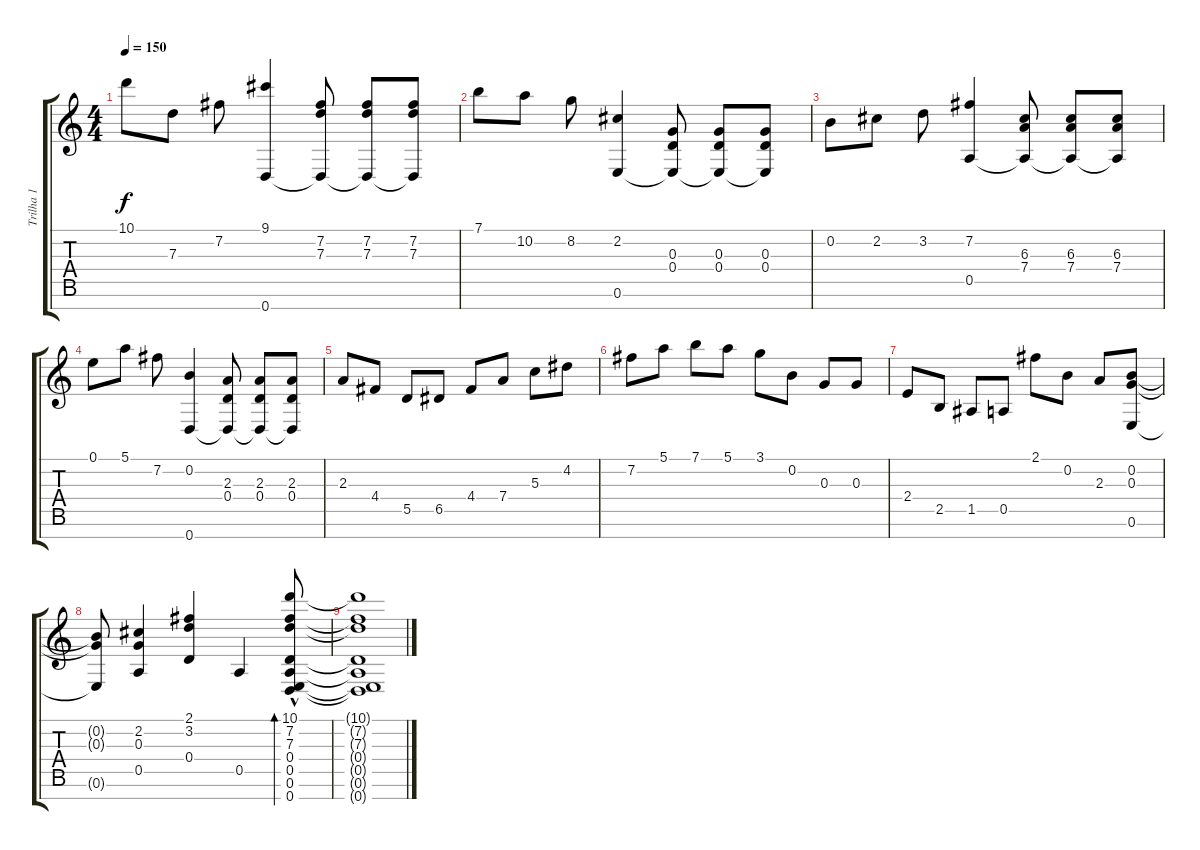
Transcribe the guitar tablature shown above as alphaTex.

\track ("Trilha 1" "Trilha 1") {instrument acousticguitarnylon}
\staff {score tabs}
\tuning (E4 B3 G3 D3 A2 E2 D2) {hide}
\ts (4 4)
\tempo 150
\clef g2
\ks c
10.1.8{dy f} 7.3.8 7.2.8 (9.1 0.7).4 (7.2 7.3 0.7{t}).8 (7.2 7.3 0.7{t}).8 (7.2 7.3 0.7{t}).8 |
7.1.8 10.2.8 8.2.8 (2.2 0.6).4 (0.3 0.4 0.6{t}).8 (0.3 0.4 0.6{t}).8 (0.3 0.4 0.6{t}).8 |
0.2.8 2.2.8 3.2.8 (7.2 0.5).4 (6.3 7.4 0.5{t}).8 (6.3 7.4 0.5{t}).8 (6.3 7.4 0.5{t}).8 |
0.1.8 5.1.8 7.2.8 (0.2 0.7).4 (2.3 0.4 0.7{t}).8 (2.3 0.4 0.7{t}).8 (2.3 0.4 0.7{t}).8 |
2.3.8 4.4.8 5.5.8 6.5.8 4.4.8 7.4.8 5.3.8 4.2.8 |
7.2.8 5.1.8 7.1.8 5.1.8 3.1.8 0.2.8 0.3.8 0.3.8 |
2.4.8 2.5.8 1.5.8 0.5.8 2.1.8 0.2.8 2.3.8 (0.2 0.3 0.6).8 |
(0.2{t} 0.3{t} 0.6{t}).8 (2.2 0.3 0.5).4 (2.1 3.2 0.4).4 0.5.4 (10.1 7.2 7.3 0.4 0.5 0.6 0.7{hac}).8{bd 480} |
(10.1{t} 7.2{t} 7.3{t} 0.4{t} 0.5{t} 0.6{t} 0.7{t}).1
